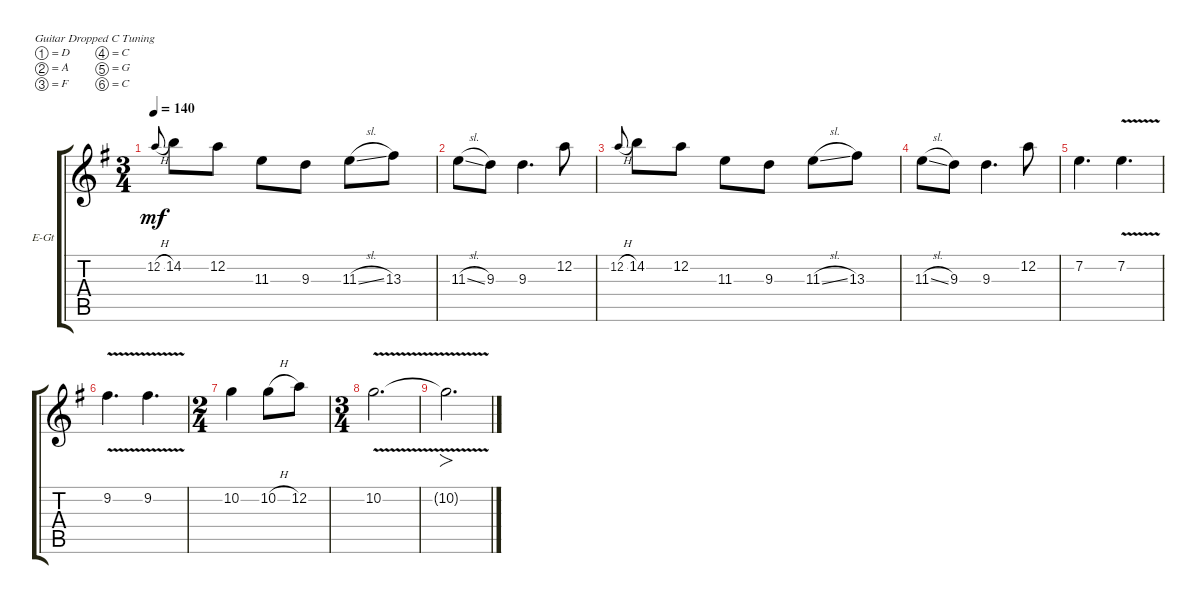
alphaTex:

\bracketExtendMode groupsimilarinstruments
\firstSystemTrackNameOrientation horizontal
\otherSystemsTrackNameOrientation horizontal
\track ("Electric Guitar 2" "E-Gt") {instrument distortionguitar}
\staff {score tabs}
\tuning (D4 A3 F3 C3 G2 C2)
\ts (3 4)
\tempo 140
\clef g2
\ks eminor
12.2{h}.8{gr onbeat dy mf} 14.2.8 12.2.8 11.3.8 9.3.8 11.3{sl}.8 13.3.8 |
11.3{sl}.8 9.3.8 9.3.4{d} 12.2.8 |
12.2{h}.8{gr onbeat} 14.2.8 12.2.8 11.3.8 9.3.8 11.3{sl}.8 13.3.8 |
11.3{sl}.8 9.3.8 9.3.4{d} 12.2.8 |
7.2.4{d} 7.2{v}.4{d} |
9.2{v}.4{d} 9.2{v}.4{d} |
\ts (2 4)
10.2.4 10.2{h}.8 12.2.8 |
\ts (3 4)
10.2{v}.2{d} |
10.2{v t}.2{fo d}
